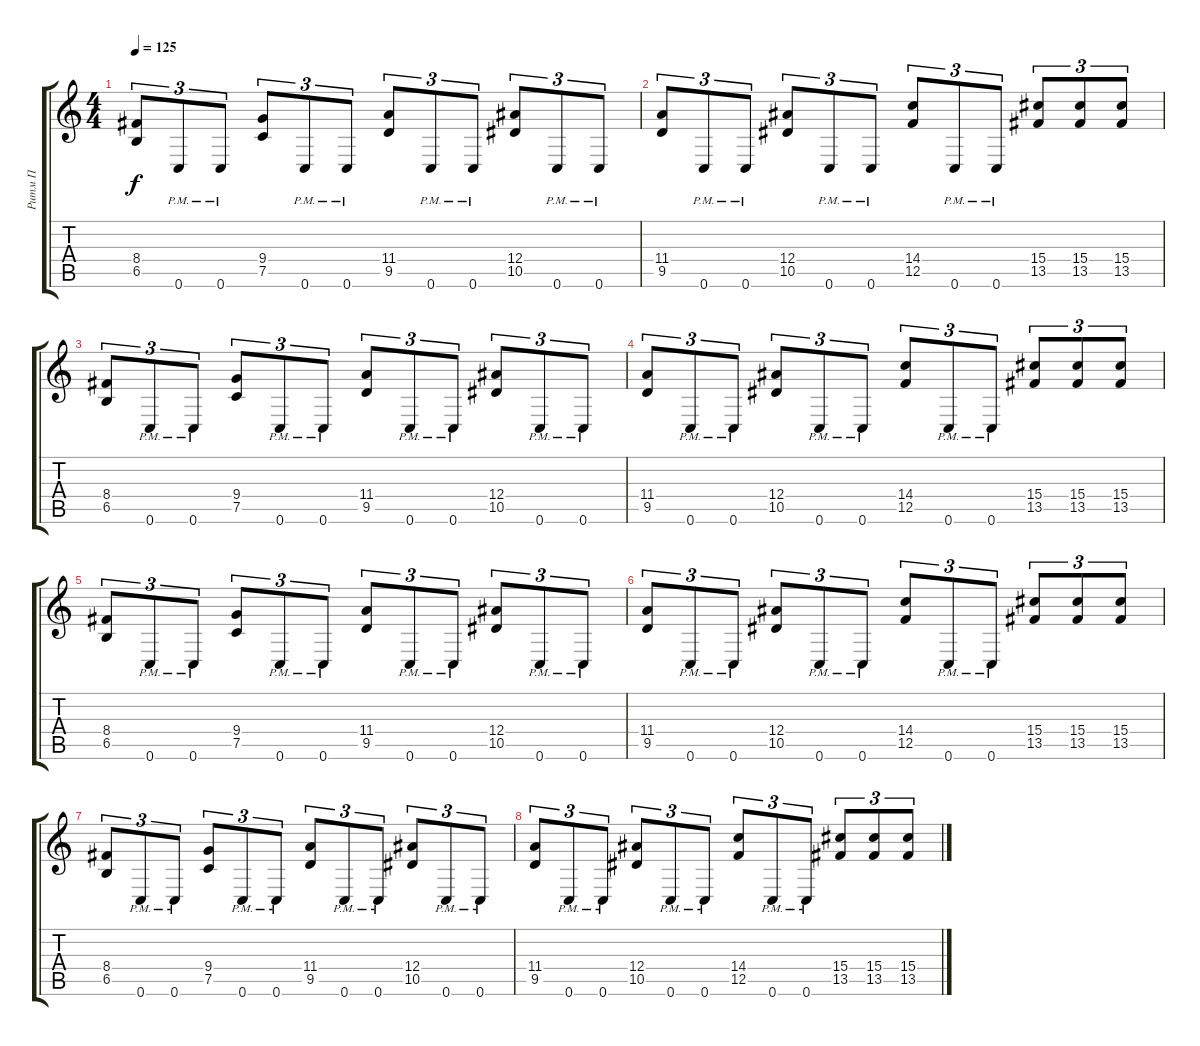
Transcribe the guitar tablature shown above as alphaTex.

\track ("Ритм П" "Ритм П") {instrument overdrivenguitar}
\staff {score tabs}
\tuning (C4 G3 Eb3 Bb2 F2 C2) {hide}
\ts (4 4)
\tempo 125
\clef g2
\ks c
(8.4 6.5).8{tu (3 2) dy f} 0.6{pm}.8{tu (3 2)} 0.6{pm}.8{tu (3 2)} (9.4 7.5).8{tu (3 2)} 0.6{pm}.8{tu (3 2)} 0.6{pm}.8{tu (3 2)} (11.4 9.5).8{tu (3 2)} 0.6{pm}.8{tu (3 2)} 0.6{pm}.8{tu (3 2)} (12.4 10.5).8{tu (3 2)} 0.6{pm}.8{tu (3 2)} 0.6{pm}.8{tu (3 2)} |
(11.4 9.5).8{tu (3 2)} 0.6{pm}.8{tu (3 2)} 0.6{pm}.8{tu (3 2)} (12.4 10.5).8{tu (3 2)} 0.6{pm}.8{tu (3 2)} 0.6{pm}.8{tu (3 2)} (14.4 12.5).8{tu (3 2)} 0.6{pm}.8{tu (3 2)} 0.6{pm}.8{tu (3 2)} (15.4 13.5).8{tu (3 2)} (15.4 13.5).8{tu (3 2)} (15.4 13.5).8{tu (3 2)} |
(8.4 6.5).8{tu (3 2)} 0.6{pm}.8{tu (3 2)} 0.6{pm}.8{tu (3 2)} (9.4 7.5).8{tu (3 2)} 0.6{pm}.8{tu (3 2)} 0.6{pm}.8{tu (3 2)} (11.4 9.5).8{tu (3 2)} 0.6{pm}.8{tu (3 2)} 0.6{pm}.8{tu (3 2)} (12.4 10.5).8{tu (3 2)} 0.6{pm}.8{tu (3 2)} 0.6{pm}.8{tu (3 2)} |
(11.4 9.5).8{tu (3 2)} 0.6{pm}.8{tu (3 2)} 0.6{pm}.8{tu (3 2)} (12.4 10.5).8{tu (3 2)} 0.6{pm}.8{tu (3 2)} 0.6{pm}.8{tu (3 2)} (14.4 12.5).8{tu (3 2)} 0.6{pm}.8{tu (3 2)} 0.6{pm}.8{tu (3 2)} (15.4 13.5).8{tu (3 2)} (15.4 13.5).8{tu (3 2)} (15.4 13.5).8{tu (3 2)} |
(8.4 6.5).8{tu (3 2)} 0.6{pm}.8{tu (3 2)} 0.6{pm}.8{tu (3 2)} (9.4 7.5).8{tu (3 2)} 0.6{pm}.8{tu (3 2)} 0.6{pm}.8{tu (3 2)} (11.4 9.5).8{tu (3 2)} 0.6{pm}.8{tu (3 2)} 0.6{pm}.8{tu (3 2)} (12.4 10.5).8{tu (3 2)} 0.6{pm}.8{tu (3 2)} 0.6{pm}.8{tu (3 2)} |
(11.4 9.5).8{tu (3 2)} 0.6{pm}.8{tu (3 2)} 0.6{pm}.8{tu (3 2)} (12.4 10.5).8{tu (3 2)} 0.6{pm}.8{tu (3 2)} 0.6{pm}.8{tu (3 2)} (14.4 12.5).8{tu (3 2)} 0.6{pm}.8{tu (3 2)} 0.6{pm}.8{tu (3 2)} (15.4 13.5).8{tu (3 2)} (15.4 13.5).8{tu (3 2)} (15.4 13.5).8{tu (3 2)} |
(8.4 6.5).8{tu (3 2)} 0.6{pm}.8{tu (3 2)} 0.6{pm}.8{tu (3 2)} (9.4 7.5).8{tu (3 2)} 0.6{pm}.8{tu (3 2)} 0.6{pm}.8{tu (3 2)} (11.4 9.5).8{tu (3 2)} 0.6{pm}.8{tu (3 2)} 0.6{pm}.8{tu (3 2)} (12.4 10.5).8{tu (3 2)} 0.6{pm}.8{tu (3 2)} 0.6{pm}.8{tu (3 2)} |
(11.4 9.5).8{tu (3 2)} 0.6{pm}.8{tu (3 2)} 0.6{pm}.8{tu (3 2)} (12.4 10.5).8{tu (3 2)} 0.6{pm}.8{tu (3 2)} 0.6{pm}.8{tu (3 2)} (14.4 12.5).8{tu (3 2)} 0.6{pm}.8{tu (3 2)} 0.6{pm}.8{tu (3 2)} (15.4 13.5).8{tu (3 2)} (15.4 13.5).8{tu (3 2)} (15.4 13.5).8{tu (3 2)}
